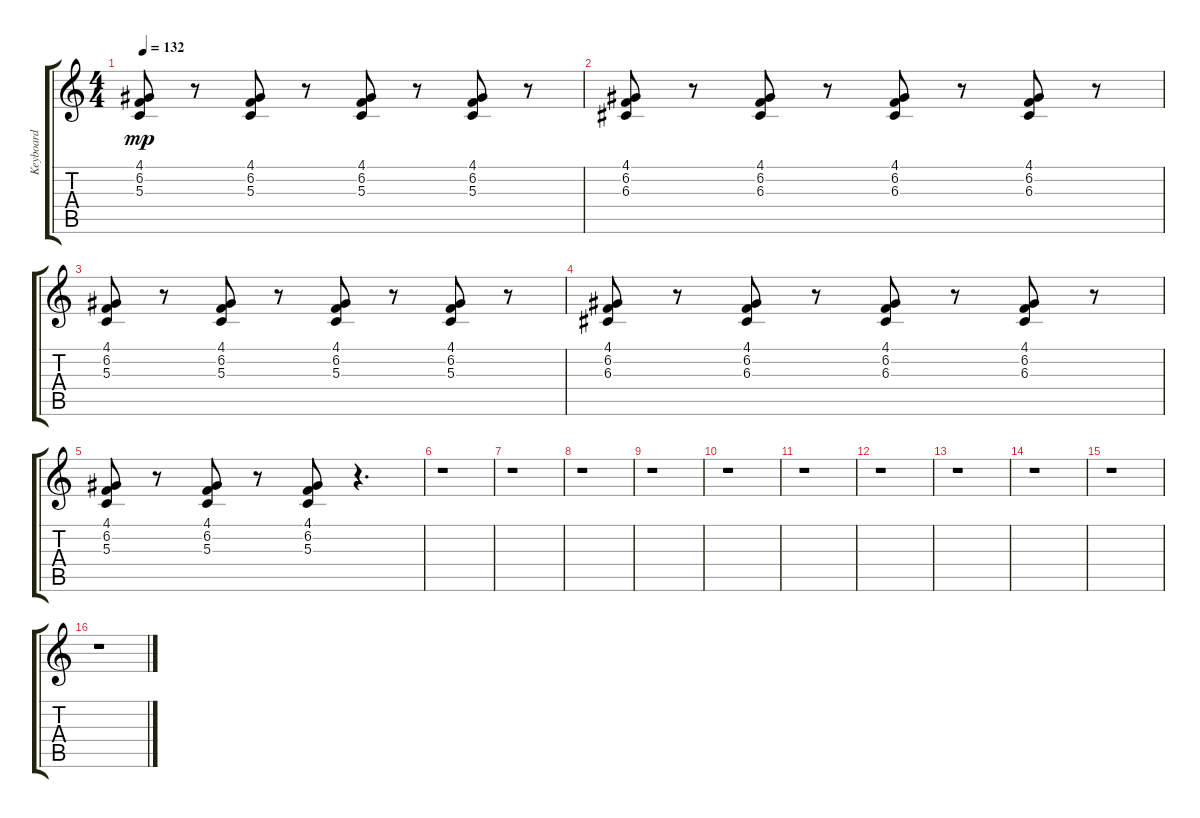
\track ("Keyboard" "Keyboard") {instrument synthvoice}
\staff {score tabs}
\tuning (E4 B3 G3 D3 A2 E2) {hide}
\ts (4 4)
\tempo 132
\clef g2
\ks c
(4.1 6.2 5.3).8{dy mp} r.8 (4.1 6.2 5.3).8 r.8 (4.1 6.2 5.3).8 r.8 (4.1 6.2 5.3).8 r.8 |
(4.1 6.2 6.3).8 r.8 (4.1 6.2 6.3).8 r.8 (4.1 6.2 6.3).8 r.8 (4.1 6.2 6.3).8 r.8 |
(4.1 6.2 5.3).8 r.8 (4.1 6.2 5.3).8 r.8 (4.1 6.2 5.3).8 r.8 (4.1 6.2 5.3).8 r.8 |
(4.1 6.2 6.3).8 r.8 (4.1 6.2 6.3).8 r.8 (4.1 6.2 6.3).8 r.8 (4.1 6.2 6.3).8 r.8 |
(4.1 6.2 5.3).8 r.8 (4.1 6.2 5.3).8 r.8 (4.1 6.2 5.3).8 r.4{d} |
r.1 |
r.1 |
r.1 |
r.1 |
r.1 |
r.1 |
r.1 |
r.1 |
r.1 |
r.1 |
r.1
